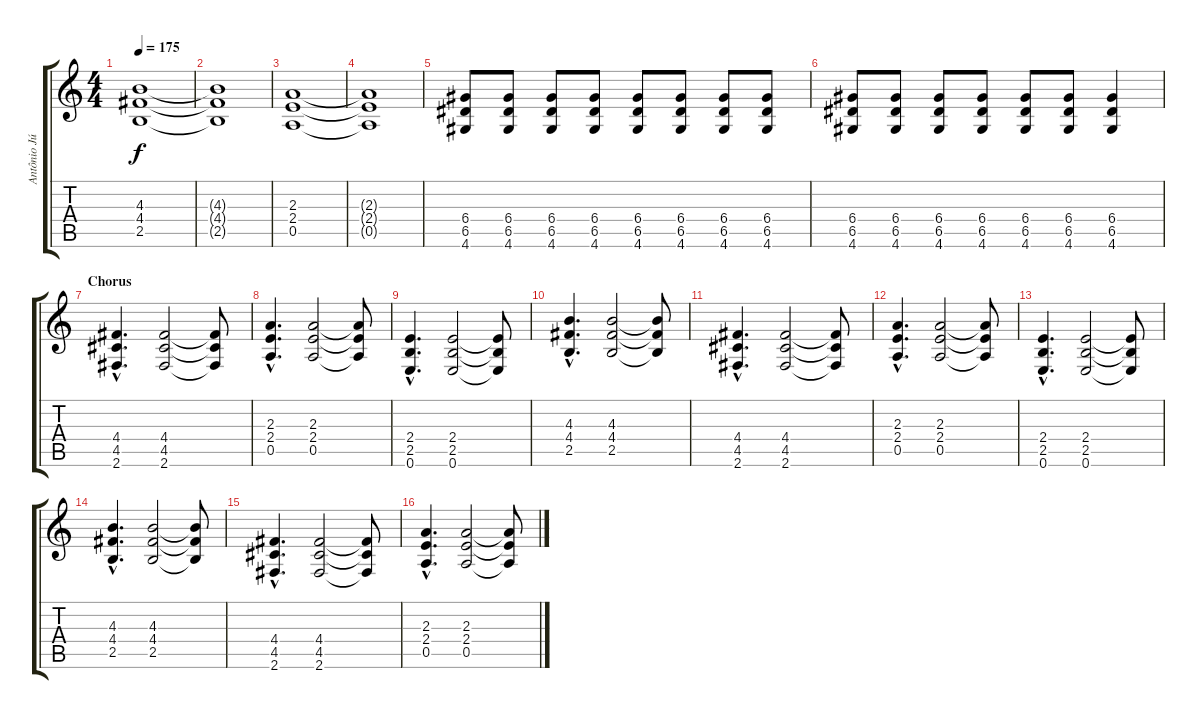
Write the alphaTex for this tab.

\track ("Antônio Júlio Nastácia" "Antônio Jú") {instrument overdrivenguitar}
\staff {score tabs}
\tuning (E4 B3 G3 D3 A2 E2) {hide}
\ts (4 4)
\tempo 175
\clef g2
\ks c
(4.3 4.4 2.5).1{dy f} |
(4.3{t} 4.4{t} 2.5{t}).1 |
(2.3 2.4 0.5).1 |
(2.3{t} 2.4{t} 0.5{t}).1 |
(6.4 6.5 4.6).8 (6.4 6.5 4.6).8 (6.4 6.5 4.6).8 (6.4 6.5 4.6).8 (6.4 6.5 4.6).8 (6.4 6.5 4.6).8 (6.4 6.5 4.6).8 (6.4 6.5 4.6).8 |
(6.4 6.5 4.6).8 (6.4 6.5 4.6).8 (6.4 6.5 4.6).8 (6.4 6.5 4.6).8 (6.4 6.5 4.6).8 (6.4 6.5 4.6).8 (6.4 6.5 4.6).4 |
\section ("" "Chorus")
(4.4{hac} 4.5{hac} 2.6{hac}).4{d} (4.4 4.5 2.6).2 (4.4{t} 4.5{t} 2.6{t}).8 |
(2.3{hac} 2.4{hac} 0.5{hac}).4{d} (2.3 2.4 0.5).2 (2.3{t} 2.4{t} 0.5{t}).8 |
(2.4{hac} 2.5{hac} 0.6{hac}).4{d} (2.4 2.5 0.6).2 (2.4{t} 2.5{t} 0.6{t}).8 |
(4.3{hac} 4.4{hac} 2.5{hac}).4{d} (4.3 4.4 2.5).2 (4.3{t} 4.4{t} 2.5{t}).8 |
(4.4{hac} 4.5{hac} 2.6{hac}).4{d} (4.4 4.5 2.6).2 (4.4{t} 4.5{t} 2.6{t}).8 |
(2.3{hac} 2.4{hac} 0.5{hac}).4{d} (2.3 2.4 0.5).2 (2.3{t} 2.4{t} 0.5{t}).8 |
(2.4{hac} 2.5{hac} 0.6{hac}).4{d} (2.4 2.5 0.6).2 (2.4{t} 2.5{t} 0.6{t}).8 |
(4.3{hac} 4.4{hac} 2.5{hac}).4{d} (4.3 4.4 2.5).2 (4.3{t} 4.4{t} 2.5{t}).8 |
(4.4{hac} 4.5{hac} 2.6{hac}).4{d} (4.4 4.5 2.6).2 (4.4{t} 4.5{t} 2.6{t}).8 |
(2.3{hac} 2.4{hac} 0.5{hac}).4{d} (2.3 2.4 0.5).2 (2.3{t} 2.4{t} 0.5{t}).8
